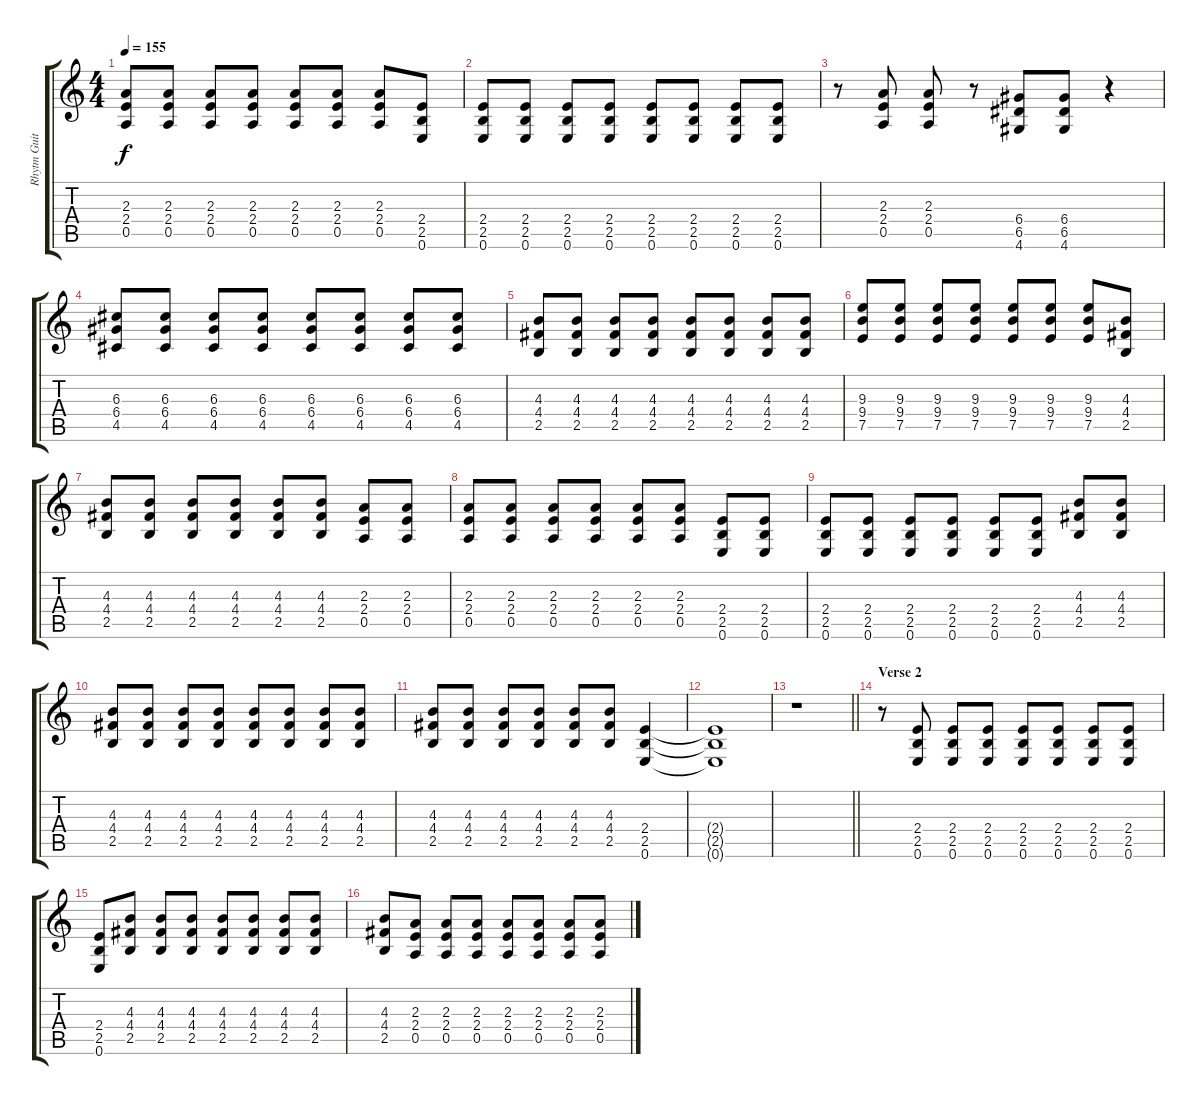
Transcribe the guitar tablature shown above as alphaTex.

\track ("Rhytm Guitar" "Rhytm Guit") {instrument distortionguitar}
\staff {score tabs}
\tuning (E4 B3 G3 D3 A2 E2) {hide}
\ts (4 4)
\tempo 155
\clef g2
\ks c
(2.3 2.4 0.5).8{dy f} (2.3 2.4 0.5).8 (2.3 2.4 0.5).8 (2.3 2.4 0.5).8 (2.3 2.4 0.5).8 (2.3 2.4 0.5).8 (2.3 2.4 0.5).8 (2.4 2.5 0.6).8 |
(2.4 2.5 0.6).8 (2.4 2.5 0.6).8 (2.4 2.5 0.6).8 (2.4 2.5 0.6).8 (2.4 2.5 0.6).8 (2.4 2.5 0.6).8 (2.4 2.5 0.6).8 (2.4 2.5 0.6).8 |
r.8 (2.3 2.4 0.5).8 (2.3 2.4 0.5).8 r.8 (6.4 6.5 4.6).8 (6.4 6.5 4.6).8 r.4 |
(6.3 6.4 4.5).8 (6.3 6.4 4.5).8 (6.3 6.4 4.5).8 (6.3 6.4 4.5).8 (6.3 6.4 4.5).8 (6.3 6.4 4.5).8 (6.3 6.4 4.5).8 (6.3 6.4 4.5).8 |
(4.3 4.4 2.5).8 (4.3 4.4 2.5).8 (4.3 4.4 2.5).8 (4.3 4.4 2.5).8 (4.3 4.4 2.5).8 (4.3 4.4 2.5).8 (4.3 4.4 2.5).8 (4.3 4.4 2.5).8 |
(9.3 9.4 7.5).8 (9.3 9.4 7.5).8 (9.3 9.4 7.5).8 (9.3 9.4 7.5).8 (9.3 9.4 7.5).8 (9.3 9.4 7.5).8 (9.3 9.4 7.5).8 (4.3 4.4 2.5).8 |
(4.3 4.4 2.5).8 (4.3 4.4 2.5).8 (4.3 4.4 2.5).8 (4.3 4.4 2.5).8 (4.3 4.4 2.5).8 (4.3 4.4 2.5).8 (2.3 2.4 0.5).8 (2.3 2.4 0.5).8 |
(2.3 2.4 0.5).8 (2.3 2.4 0.5).8 (2.3 2.4 0.5).8 (2.3 2.4 0.5).8 (2.3 2.4 0.5).8 (2.3 2.4 0.5).8 (2.4 2.5 0.6).8 (2.4 2.5 0.6).8 |
(2.4 2.5 0.6).8 (2.4 2.5 0.6).8 (2.4 2.5 0.6).8 (2.4 2.5 0.6).8 (2.4 2.5 0.6).8 (2.4 2.5 0.6).8 (4.3 4.4 2.5).8 (4.3 4.4 2.5).8 |
(4.3 4.4 2.5).8 (4.3 4.4 2.5).8 (4.3 4.4 2.5).8 (4.3 4.4 2.5).8 (4.3 4.4 2.5).8 (4.3 4.4 2.5).8 (4.3 4.4 2.5).8 (4.3 4.4 2.5).8 |
(4.3 4.4 2.5).8 (4.3 4.4 2.5).8 (4.3 4.4 2.5).8 (4.3 4.4 2.5).8 (4.3 4.4 2.5).8 (4.3 4.4 2.5).8 (2.4 2.5 0.6).4{volume 10} |
(2.4{t} 2.5{t} 0.6{t}).1 |
\barLineRight lightlight
r.1 |
\section ("" "Verse 2")
r.8{volume 12} (2.4 2.5 0.6).8 (2.4 2.5 0.6).8 (2.4 2.5 0.6).8 (2.4 2.5 0.6).8 (2.4 2.5 0.6).8 (2.4 2.5 0.6).8 (2.4 2.5 0.6).8 |
(2.4 2.5 0.6).8 (4.3 4.4 2.5).8 (4.3 4.4 2.5).8 (4.3 4.4 2.5).8 (4.3 4.4 2.5).8 (4.3 4.4 2.5).8 (4.3 4.4 2.5).8 (4.3 4.4 2.5).8 |
(4.3 4.4 2.5).8 (2.3 2.4 0.5).8 (2.3 2.4 0.5).8 (2.3 2.4 0.5).8 (2.3 2.4 0.5).8 (2.3 2.4 0.5).8 (2.3 2.4 0.5).8 (2.3 2.4 0.5).8
